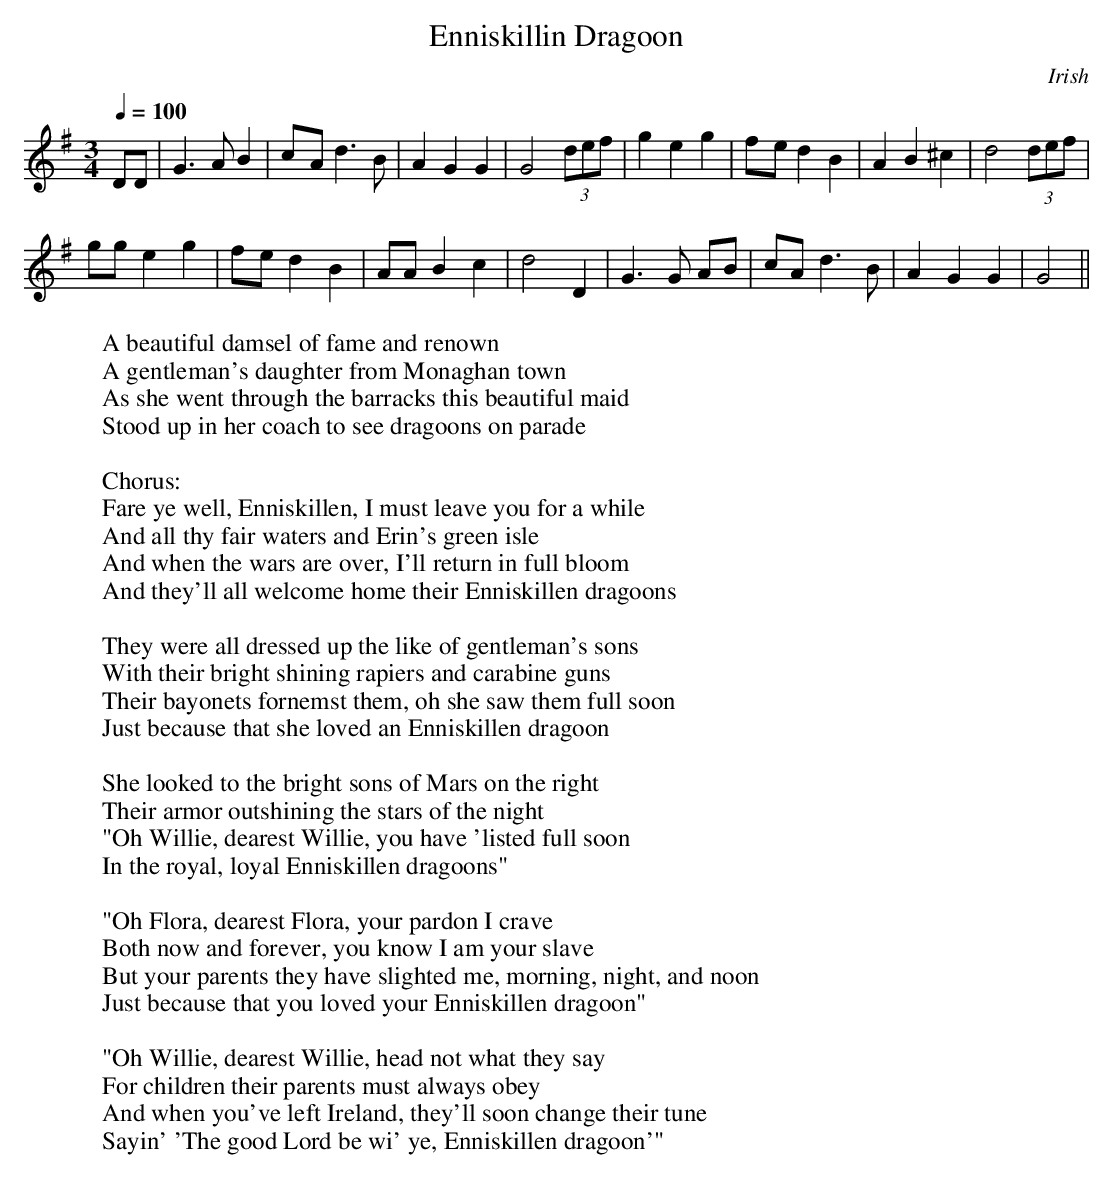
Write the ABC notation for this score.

X:1
T:Enniskillin Dragoon
O:Irish
M:3/4
L:1/8
Q:1/4=100
W:A beautiful damsel of fame and renown
W:A gentleman's daughter from Monaghan town
W:As she went through the barracks this beautiful maid
W:Stood up in her coach to see dragoons on parade
W:
W:  Chorus:
W:  Fare ye well, Enniskillen, I must leave you for a while
W:  And all thy fair waters and Erin's green isle
W:  And when the wars are over, I'll return in full bloom
W:  And they'll all welcome home their Enniskillen dragoons
W:
W:They were all dressed up the like of gentleman's sons
W:With their bright shining rapiers and carabine guns
W:Their bayonets fornemst them, oh she saw them full soon
W:Just because that she loved an Enniskillen dragoon
W:
W:She looked to the bright sons of Mars on the right
W:Their armor outshining the stars of the night
W:"Oh Willie, dearest Willie, you have 'listed full soon
W:In the royal, loyal Enniskillen dragoons"
W:
W:"Oh Flora, dearest Flora, your pardon I crave
W:Both now and forever, you know I am your slave
W:But your parents they have slighted me, morning, night, and noon
W:Just because that you loved your Enniskillen dragoon"
W:
W:"Oh Willie, dearest Willie, head not what they say
W:For children their parents must always obey
W:And when you've left Ireland, they'll soon change their tune
W:Sayin' 'The good Lord be wi' ye, Enniskillen dragoon'"
K:G
DD|G3A B2|c-A d3B|A2 G2 G2|G4 (3def|\
g2 e2 g2|f-e d2 B2|A2 B2 ^c2|d4 (3def|
gg e2 g2|f-e d2 B2|AA B2 c2|d4 D2|\
G3G AB|cA d3B|A2 G2 G2|G4||
